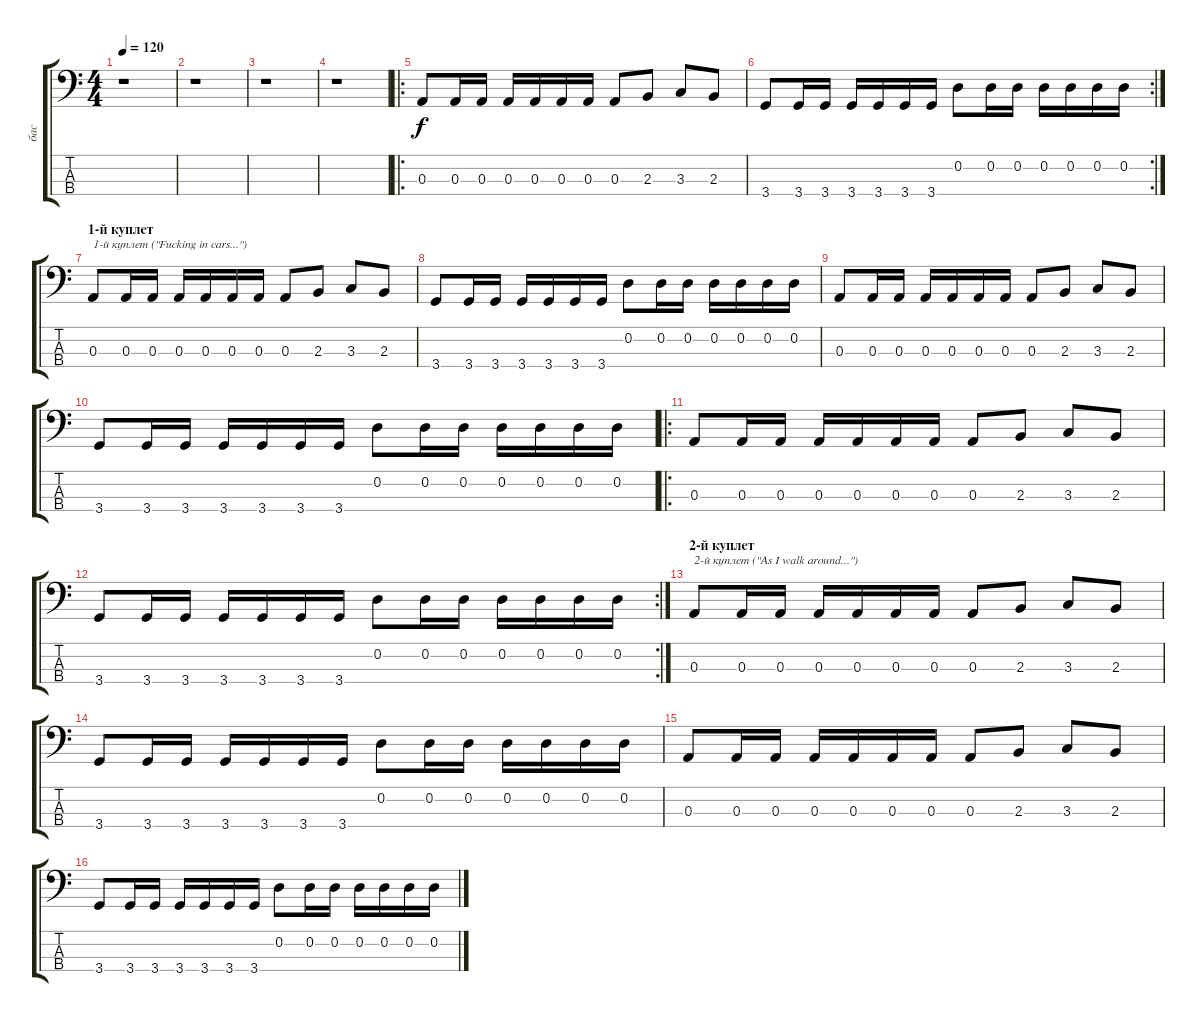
\track ("бас" "бас") {instrument electricbasspick}
\staff {score tabs}
\tuning (G2 D2 A1 E1) {hide}
\ts (4 4)
\tempo 120
\clef f4
\ks c
r.1{dy f instrument electricbasspick} |
r.1 |
r.1 |
r.1 |
\ro
0.3.8 0.3.16 0.3.16 0.3.16 0.3.16 0.3.16 0.3.16 0.3.8 2.3.8 3.3.8 2.3.8 |
\rc 2
3.4.8 3.4.16 3.4.16 3.4.16 3.4.16 3.4.16 3.4.16 0.2.8 0.2.16 0.2.16 0.2.16 0.2.16 0.2.16 0.2.16 |
\section ("" "1-й куплет")
0.3.8{txt "1-й куплет (\"Fucking in cars...\")"} 0.3.16 0.3.16 0.3.16 0.3.16 0.3.16 0.3.16 0.3.8 2.3.8 3.3.8 2.3.8 |
3.4.8 3.4.16 3.4.16 3.4.16 3.4.16 3.4.16 3.4.16 0.2.8 0.2.16 0.2.16 0.2.16 0.2.16 0.2.16 0.2.16 |
0.3.8 0.3.16 0.3.16 0.3.16 0.3.16 0.3.16 0.3.16 0.3.8 2.3.8 3.3.8 2.3.8 |
3.4.8 3.4.16 3.4.16 3.4.16 3.4.16 3.4.16 3.4.16 0.2.8 0.2.16 0.2.16 0.2.16 0.2.16 0.2.16 0.2.16 |
\ro
0.3.8 0.3.16 0.3.16 0.3.16 0.3.16 0.3.16 0.3.16 0.3.8 2.3.8 3.3.8 2.3.8 |
\rc 2
3.4.8 3.4.16 3.4.16 3.4.16 3.4.16 3.4.16 3.4.16 0.2.8 0.2.16 0.2.16 0.2.16 0.2.16 0.2.16 0.2.16 |
\section ("" "2-й куплет")
0.3.8{txt "2-й куплет (\"As I walk around...\")"} 0.3.16 0.3.16 0.3.16 0.3.16 0.3.16 0.3.16 0.3.8 2.3.8 3.3.8 2.3.8 |
3.4.8 3.4.16 3.4.16 3.4.16 3.4.16 3.4.16 3.4.16 0.2.8 0.2.16 0.2.16 0.2.16 0.2.16 0.2.16 0.2.16 |
0.3.8 0.3.16 0.3.16 0.3.16 0.3.16 0.3.16 0.3.16 0.3.8 2.3.8 3.3.8 2.3.8 |
3.4.8 3.4.16 3.4.16 3.4.16 3.4.16 3.4.16 3.4.16 0.2.8 0.2.16 0.2.16 0.2.16 0.2.16 0.2.16 0.2.16
